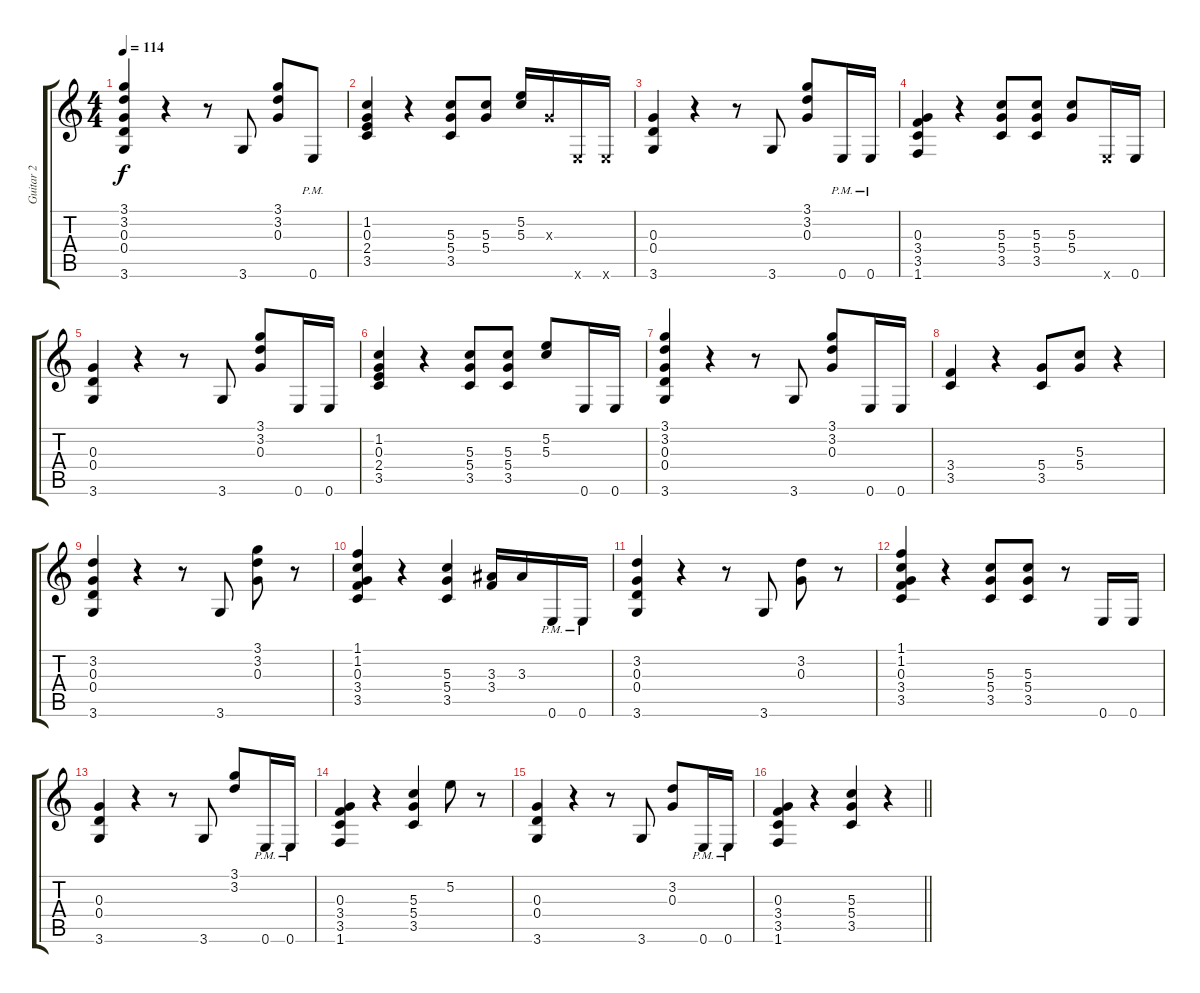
\track ("Guitar 2" "Guitar 2") {instrument overdrivenguitar}
\staff {score tabs}
\tuning (E4 B3 G3 D3 A2 E2) {hide}
\ts (4 4)
\tempo 114
\clef g2
\ks c
(3.1 3.2 0.3 0.4 3.6).4{dy f} r.4 r.8 3.6.8 (3.1 3.2 0.3).8 0.6{pm}.8 |
(1.2 0.3 2.4 3.5).4 r.4 (5.3 5.4 3.5).8 (5.3 5.4).8 (5.2 5.3).16 0.3{x}.16 0.6{x}.16 0.6{x}.16 |
(0.3 0.4 3.6).4 r.4 r.8 3.6.8 (3.1 3.2 0.3).8 0.6{pm}.16 0.6{pm}.16 |
(0.3 3.4 3.5 1.6).4 r.4 (5.3 5.4 3.5).8 (5.3 5.4 3.5).8 (5.3 5.4).8 0.6{x}.16 0.6.16 |
(0.3 0.4 3.6).4 r.4 r.8 3.6.8 (3.1 3.2 0.3).8 0.6.16 0.6.16 |
(1.2 0.3 2.4 3.5).4 r.4 (5.3 5.4 3.5).8 (5.3 5.4 3.5).8 (5.2 5.3).8 0.6.16 0.6.16 |
(3.1 3.2 0.3 0.4 3.6).4 r.4 r.8 3.6.8 (3.1 3.2 0.3).8 0.6.16 0.6.16 |
(3.4 3.5).4 r.4 (5.4 3.5).8 (5.3 5.4).8 r.4 |
(3.2 0.3 0.4 3.6).4 r.4 r.8 3.6.8 (3.1 3.2 0.3).8 r.8 |
(1.1 1.2 0.3 3.4 3.5).4 r.4 (5.3 5.4 3.5).4 (3.3 3.4).16 3.3.16 0.6{pm}.16 0.6{pm}.16 |
(3.2 0.3 0.4 3.6).4 r.4 r.8 3.6.8 (3.2 0.3).8 r.8 |
(1.1 1.2 0.3 3.4 3.5).4 r.4 (5.3 5.4 3.5).8 (5.3 5.4 3.5).8 r.8 0.6.16 0.6.16 |
(0.3 0.4 3.6).4 r.4 r.8 3.6.8 (3.1 3.2).8 0.6{pm}.16 0.6{pm}.16 |
(0.3 3.4 3.5 1.6).4 r.4 (5.3 5.4 3.5).4 5.2.8 r.8 |
(0.3 0.4 3.6).4 r.4 r.8 3.6.8 (3.2 0.3).8 0.6{pm}.16 0.6{pm}.16 |
\barLineRight lightlight
(0.3 3.4 3.5 1.6).4 r.4 (5.3 5.4 3.5).4 r.4
